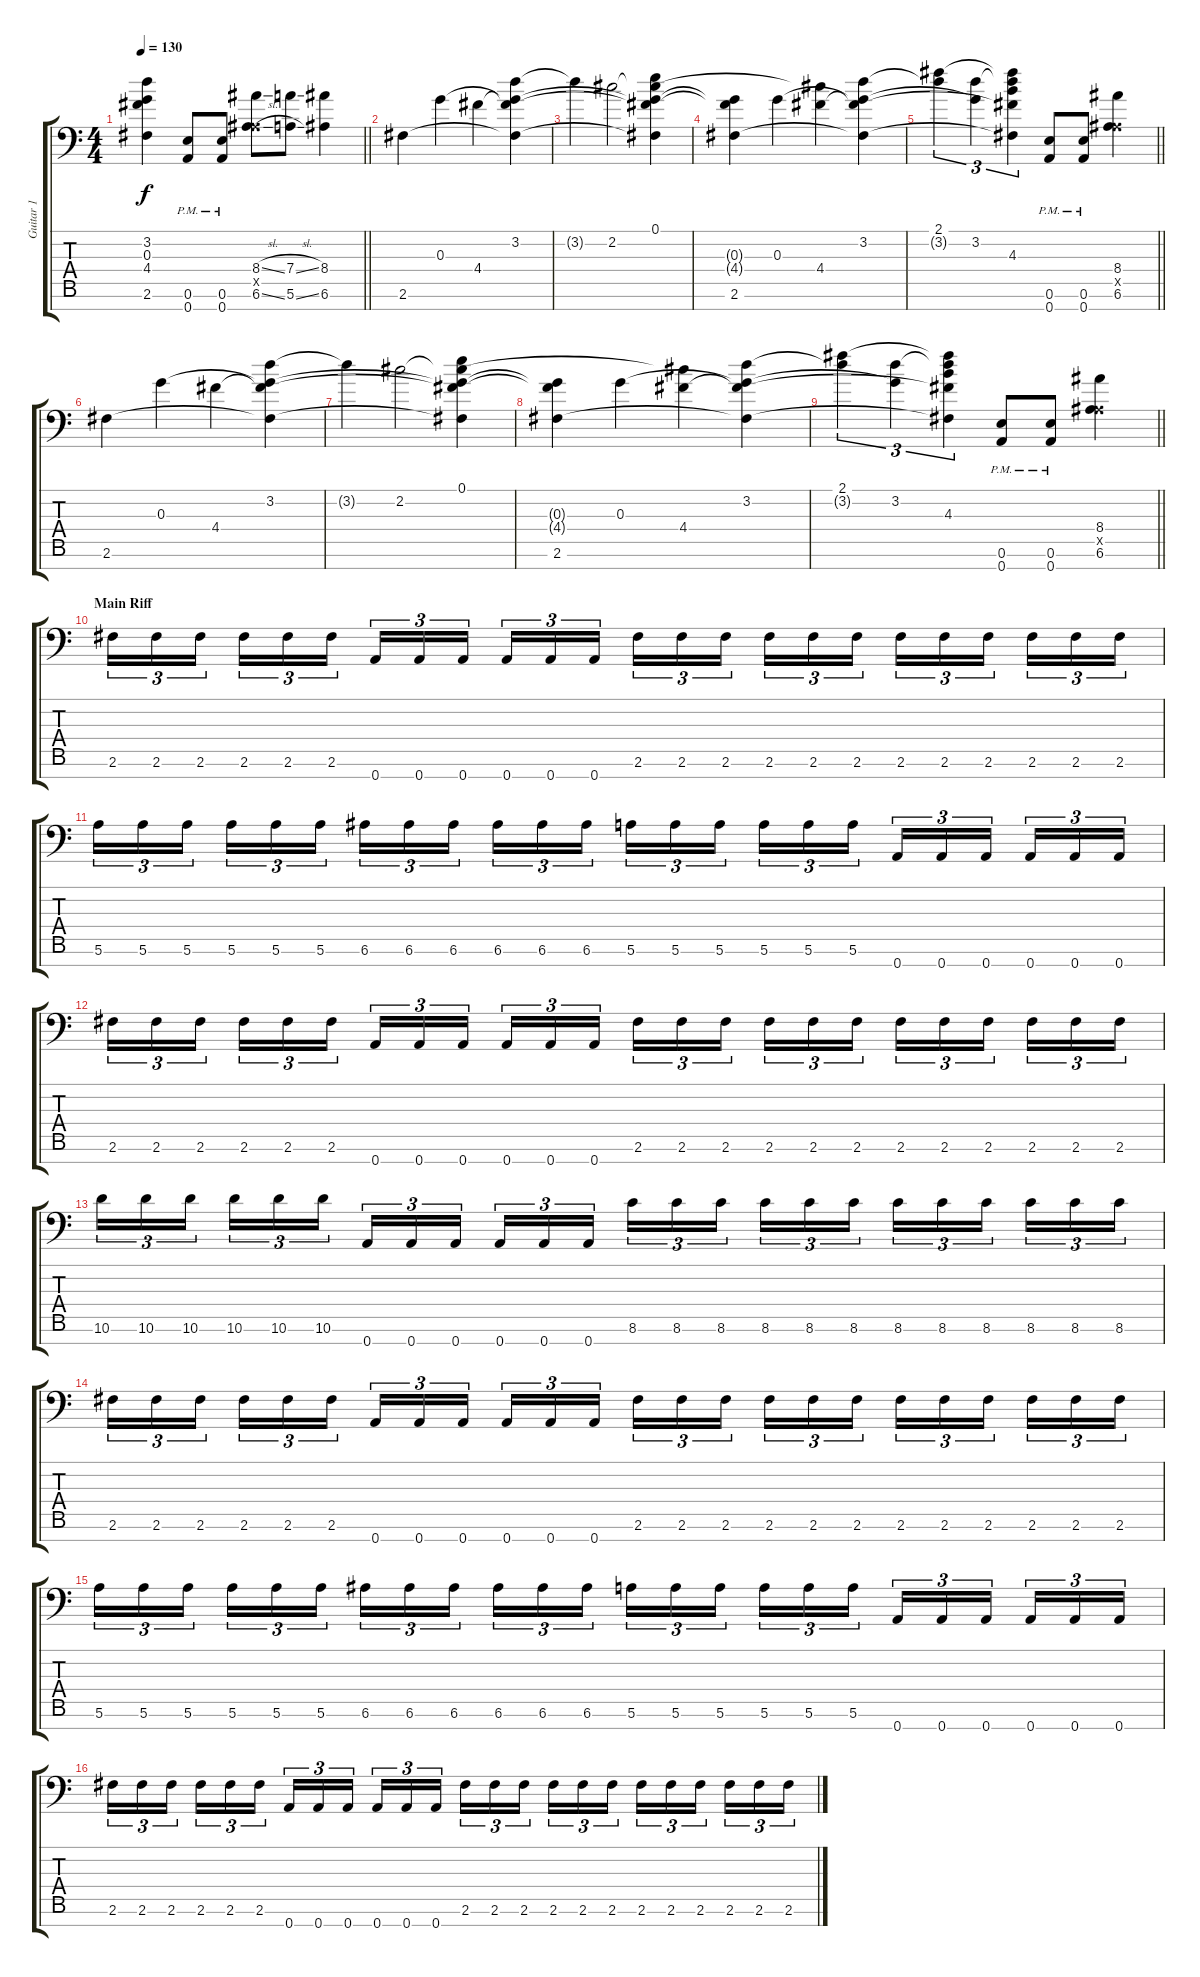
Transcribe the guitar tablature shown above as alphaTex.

\track ("Guitar 1" "Guitar 1") {instrument overdrivenguitar}
\staff {score tabs}
\tuning (E4 B3 G3 D3 A2 E2 A1) {hide}
\ts (4 4)
\tempo 130
\clef f4
\barLineRight lightlight
\ks c
(3.2{t} 0.3{t} 4.4{t} 2.6{t}).4{dy f} (0.6{pm} 0.7{pm}).8 (0.6{pm} 0.7{pm}).8 (8.4{sl} 0.5{x} 6.6{sl}).8 (7.4{sl} 5.6{sl}).8 (8.4 6.6).4 |
2.6.4 0.3.4 4.4.4 (3.2 0.3{t} 4.4{t} 2.6{t}).4 |
3.2{t}.4 2.2.2 (0.1 2.2{t} 0.3{t} 4.4{t} 2.6{t}).4 |
(0.3{t} 4.4{t} 2.6).4 0.3.4 (2.2{t} 4.4).4 (3.2 0.3{t} 4.4{t} 2.6{t}).4 |
\barLineRight lightlight
(2.1 3.2{t}).4{tu (3 2)} (3.2 0.3{t}).4{tu (3 2)} (2.1{t} 3.2{t} 4.3 4.4{t} 2.6{t}).4{tu (3 2)} (0.6{pm} 0.7{pm}).8 (0.6{pm} 0.7{pm}).8 (8.4 0.5{x} 6.6).4 |
2.6.4 0.3.4 4.4.4 (3.2 0.3{t} 4.4{t} 2.6{t}).4 |
3.2{t}.4 2.2.2 (0.1 2.2{t} 0.3{t} 4.4{t} 2.6{t}).4 |
(0.3{t} 4.4{t} 2.6).4 0.3.4 (2.2{t} 4.4).4 (3.2 0.3{t} 4.4{t} 2.6{t}).4 |
\barLineRight lightlight
(2.1 3.2{t}).4{tu (3 2)} (3.2 0.3{t}).4{tu (3 2)} (2.1{t} 3.2{t} 4.3 4.4{t} 2.6{t}).4{tu (3 2)} (0.6{pm} 0.7{pm}).8 (0.6{pm} 0.7{pm}).8 (8.4 0.5{x} 6.6).4 |
\section ("" "Main Riff")
2.6.16{tu (3 2)} 2.6.16{tu (3 2)} 2.6.16{tu (3 2) beam splitsecondary} 2.6.16{tu (3 2)} 2.6.16{tu (3 2)} 2.6.16{tu (3 2)} 0.7.16{tu (3 2)} 0.7.16{tu (3 2)} 0.7.16{tu (3 2) beam splitsecondary} 0.7.16{tu (3 2)} 0.7.16{tu (3 2)} 0.7.16{tu (3 2)} 2.6.16{tu (3 2)} 2.6.16{tu (3 2)} 2.6.16{tu (3 2) beam splitsecondary} 2.6.16{tu (3 2)} 2.6.16{tu (3 2)} 2.6.16{tu (3 2)} 2.6.16{tu (3 2)} 2.6.16{tu (3 2)} 2.6.16{tu (3 2) beam splitsecondary} 2.6.16{tu (3 2)} 2.6.16{tu (3 2)} 2.6.16{tu (3 2)} |
5.6.16{tu (3 2)} 5.6.16{tu (3 2)} 5.6.16{tu (3 2) beam splitsecondary} 5.6.16{tu (3 2)} 5.6.16{tu (3 2)} 5.6.16{tu (3 2)} 6.6.16{tu (3 2)} 6.6.16{tu (3 2)} 6.6.16{tu (3 2) beam splitsecondary} 6.6.16{tu (3 2)} 6.6.16{tu (3 2)} 6.6.16{tu (3 2)} 5.6.16{tu (3 2)} 5.6.16{tu (3 2)} 5.6.16{tu (3 2) beam splitsecondary} 5.6.16{tu (3 2)} 5.6.16{tu (3 2)} 5.6.16{tu (3 2)} 0.7.16{tu (3 2)} 0.7.16{tu (3 2)} 0.7.16{tu (3 2) beam splitsecondary} 0.7.16{tu (3 2)} 0.7.16{tu (3 2)} 0.7.16{tu (3 2)} |
2.6.16{tu (3 2)} 2.6.16{tu (3 2)} 2.6.16{tu (3 2) beam splitsecondary} 2.6.16{tu (3 2)} 2.6.16{tu (3 2)} 2.6.16{tu (3 2)} 0.7.16{tu (3 2)} 0.7.16{tu (3 2)} 0.7.16{tu (3 2) beam splitsecondary} 0.7.16{tu (3 2)} 0.7.16{tu (3 2)} 0.7.16{tu (3 2)} 2.6.16{tu (3 2)} 2.6.16{tu (3 2)} 2.6.16{tu (3 2) beam splitsecondary} 2.6.16{tu (3 2)} 2.6.16{tu (3 2)} 2.6.16{tu (3 2)} 2.6.16{tu (3 2)} 2.6.16{tu (3 2)} 2.6.16{tu (3 2) beam splitsecondary} 2.6.16{tu (3 2)} 2.6.16{tu (3 2)} 2.6.16{tu (3 2)} |
10.6.16{tu (3 2)} 10.6.16{tu (3 2)} 10.6.16{tu (3 2) beam splitsecondary} 10.6.16{tu (3 2)} 10.6.16{tu (3 2)} 10.6.16{tu (3 2)} 0.7.16{tu (3 2)} 0.7.16{tu (3 2)} 0.7.16{tu (3 2) beam splitsecondary} 0.7.16{tu (3 2)} 0.7.16{tu (3 2)} 0.7.16{tu (3 2)} 8.6.16{tu (3 2)} 8.6.16{tu (3 2)} 8.6.16{tu (3 2) beam splitsecondary} 8.6.16{tu (3 2)} 8.6.16{tu (3 2)} 8.6.16{tu (3 2)} 8.6.16{tu (3 2)} 8.6.16{tu (3 2)} 8.6.16{tu (3 2) beam splitsecondary} 8.6.16{tu (3 2)} 8.6.16{tu (3 2)} 8.6.16{tu (3 2)} |
2.6.16{tu (3 2)} 2.6.16{tu (3 2)} 2.6.16{tu (3 2) beam splitsecondary} 2.6.16{tu (3 2)} 2.6.16{tu (3 2)} 2.6.16{tu (3 2)} 0.7.16{tu (3 2)} 0.7.16{tu (3 2)} 0.7.16{tu (3 2) beam splitsecondary} 0.7.16{tu (3 2)} 0.7.16{tu (3 2)} 0.7.16{tu (3 2)} 2.6.16{tu (3 2)} 2.6.16{tu (3 2)} 2.6.16{tu (3 2) beam splitsecondary} 2.6.16{tu (3 2)} 2.6.16{tu (3 2)} 2.6.16{tu (3 2)} 2.6.16{tu (3 2)} 2.6.16{tu (3 2)} 2.6.16{tu (3 2) beam splitsecondary} 2.6.16{tu (3 2)} 2.6.16{tu (3 2)} 2.6.16{tu (3 2)} |
5.6.16{tu (3 2)} 5.6.16{tu (3 2)} 5.6.16{tu (3 2) beam splitsecondary} 5.6.16{tu (3 2)} 5.6.16{tu (3 2)} 5.6.16{tu (3 2)} 6.6.16{tu (3 2)} 6.6.16{tu (3 2)} 6.6.16{tu (3 2) beam splitsecondary} 6.6.16{tu (3 2)} 6.6.16{tu (3 2)} 6.6.16{tu (3 2)} 5.6.16{tu (3 2)} 5.6.16{tu (3 2)} 5.6.16{tu (3 2) beam splitsecondary} 5.6.16{tu (3 2)} 5.6.16{tu (3 2)} 5.6.16{tu (3 2)} 0.7.16{tu (3 2)} 0.7.16{tu (3 2)} 0.7.16{tu (3 2) beam splitsecondary} 0.7.16{tu (3 2)} 0.7.16{tu (3 2)} 0.7.16{tu (3 2)} |
2.6.16{tu (3 2)} 2.6.16{tu (3 2)} 2.6.16{tu (3 2) beam splitsecondary} 2.6.16{tu (3 2)} 2.6.16{tu (3 2)} 2.6.16{tu (3 2)} 0.7.16{tu (3 2)} 0.7.16{tu (3 2)} 0.7.16{tu (3 2) beam splitsecondary} 0.7.16{tu (3 2)} 0.7.16{tu (3 2)} 0.7.16{tu (3 2)} 2.6.16{tu (3 2)} 2.6.16{tu (3 2)} 2.6.16{tu (3 2) beam splitsecondary} 2.6.16{tu (3 2)} 2.6.16{tu (3 2)} 2.6.16{tu (3 2)} 2.6.16{tu (3 2)} 2.6.16{tu (3 2)} 2.6.16{tu (3 2) beam splitsecondary} 2.6.16{tu (3 2)} 2.6.16{tu (3 2)} 2.6.16{tu (3 2)}
